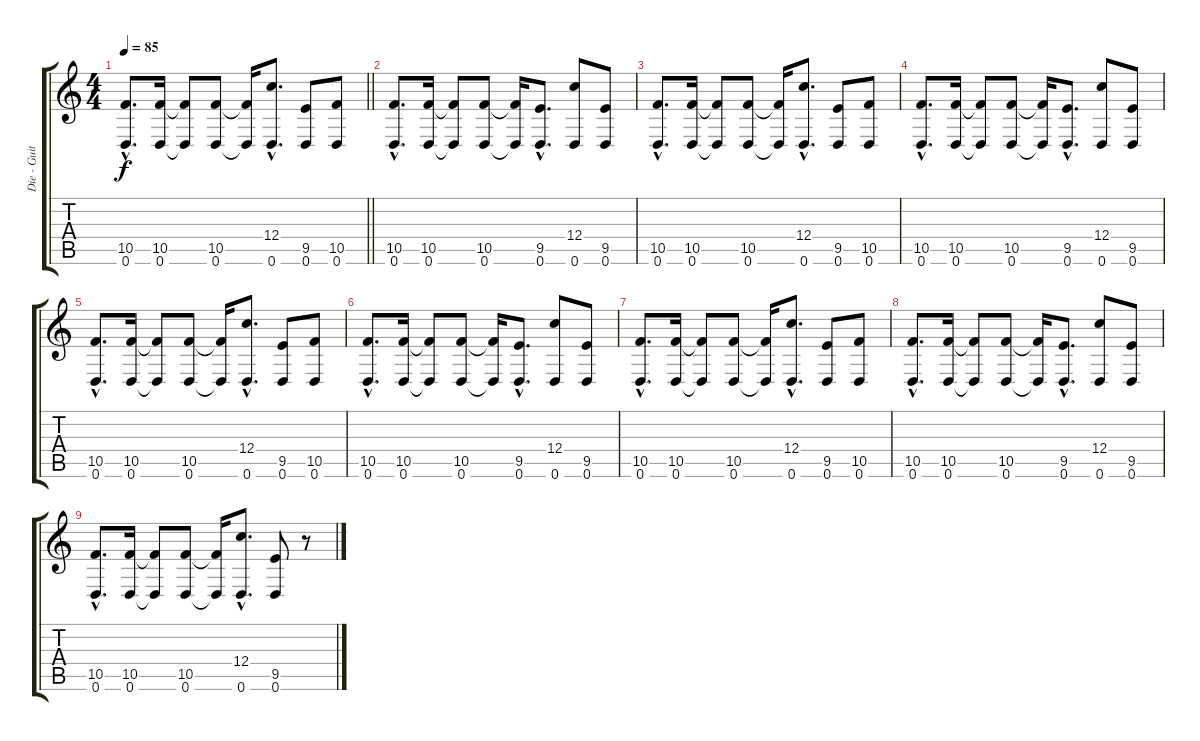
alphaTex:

\track ("Die - Guitar 2" "Die - Guit") {instrument overdrivenguitar}
\staff {score tabs}
\tuning (D4 A3 F3 C3 G2 D2) {hide}
\ts (4 4)
\tempo 85
\clef g2
\barLineRight lightlight
\ks c
(10.5{hac} 0.6{hac}).8{d dy f} (10.5 0.6).16 (10.5{t} 0.6{t}).8 (10.5 0.6).8 (10.5{t} 0.6{t}).16 (12.4{hac} 0.6{hac}).8{d} (9.5 0.6).8 (10.5 0.6).8 |
(10.5{hac} 0.6{hac}).8{d} (10.5 0.6).16 (10.5{t} 0.6{t}).8 (10.5 0.6).8 (10.5{t} 0.6{t}).16 (9.5{hac} 0.6{hac}).8{d} (12.4 0.6).8 (9.5 0.6).8 |
(10.5{hac} 0.6{hac}).8{d} (10.5 0.6).16 (10.5{t} 0.6{t}).8 (10.5 0.6).8 (10.5{t} 0.6{t}).16 (12.4{hac} 0.6{hac}).8{d} (9.5 0.6).8 (10.5 0.6).8 |
(10.5{hac} 0.6{hac}).8{d} (10.5 0.6).16 (10.5{t} 0.6{t}).8 (10.5 0.6).8 (10.5{t} 0.6{t}).16 (9.5{hac} 0.6{hac}).8{d} (12.4 0.6).8 (9.5 0.6).8 |
(10.5{hac} 0.6{hac}).8{d} (10.5 0.6).16 (10.5{t} 0.6{t}).8 (10.5 0.6).8 (10.5{t} 0.6{t}).16 (12.4{hac} 0.6{hac}).8{d} (9.5 0.6).8 (10.5 0.6).8 |
(10.5{hac} 0.6{hac}).8{d} (10.5 0.6).16 (10.5{t} 0.6{t}).8 (10.5 0.6).8 (10.5{t} 0.6{t}).16 (9.5{hac} 0.6{hac}).8{d} (12.4 0.6).8 (9.5 0.6).8 |
(10.5{hac} 0.6{hac}).8{d} (10.5 0.6).16 (10.5{t} 0.6{t}).8 (10.5 0.6).8 (10.5{t} 0.6{t}).16 (12.4{hac} 0.6{hac}).8{d} (9.5 0.6).8 (10.5 0.6).8 |
(10.5{hac} 0.6{hac}).8{d} (10.5 0.6).16 (10.5{t} 0.6{t}).8 (10.5 0.6).8 (10.5{t} 0.6{t}).16 (9.5{hac} 0.6{hac}).8{d} (12.4 0.6).8 (9.5 0.6).8 |
(10.5{hac} 0.6{hac}).8{d} (10.5 0.6).16 (10.5{t} 0.6{t}).8 (10.5 0.6).8 (10.5{t} 0.6{t}).16 (12.4{hac} 0.6{hac}).8{d} (9.5 0.6).8 r.8
